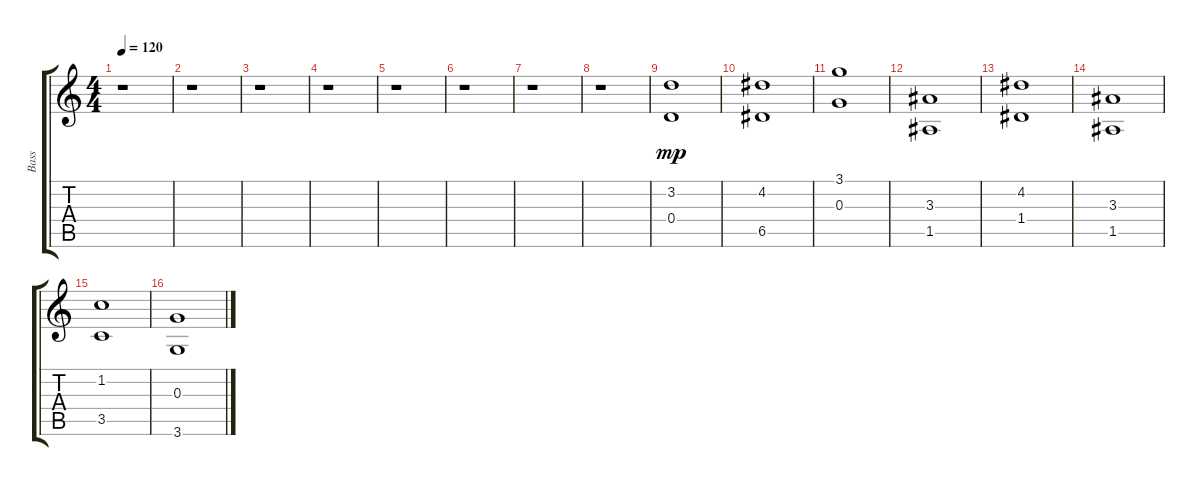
\track ("Bass" "Bass") {instrument electricbassfinger}
\staff {score tabs}
\tuning (E4 B3 G3 D3 A2 E2) {hide}
\ts (4 4)
\tempo 120
\clef g2
\ks c
r.1{dy mp} |
r.1 |
r.1 |
r.1 |
r.1 |
r.1 |
r.1 |
r.1 |
(3.2 0.4).1 |
(4.2 6.5).1 |
(3.1 0.3).1 |
(3.3 1.5).1 |
(4.2 1.4).1 |
(3.3 1.5).1 |
(1.2 3.5).1 |
(0.3 3.6).1
